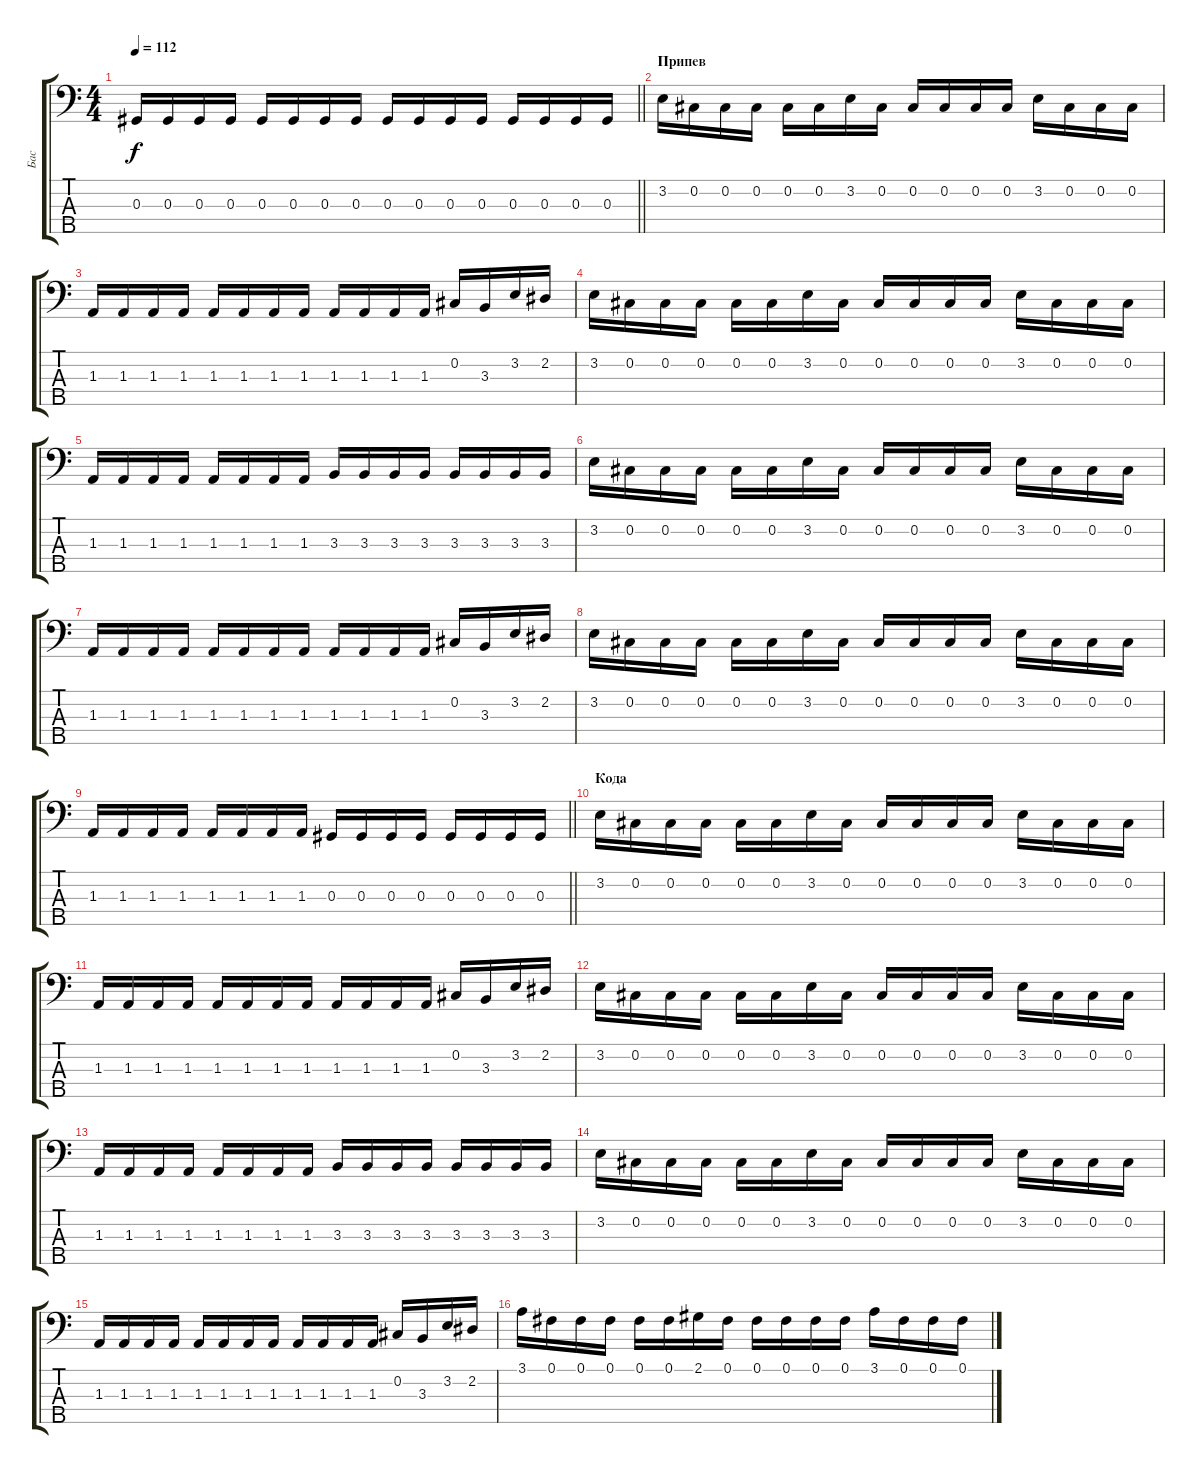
\track ("Бас" "Бас") {instrument electricbasspick}
\staff {score tabs}
\tuning (Gb2 Db2 Ab1 Eb1 Bb0) {hide}
\ts (4 4)
\tempo 112
\clef f4
\barLineRight lightlight
\ks aminor
0.3{t}.16{dy f} 0.3.16 0.3.16 0.3.16 0.3.16 0.3.16 0.3.16 0.3.16 0.3.16 0.3.16 0.3.16 0.3.16 0.3.16 0.3.16 0.3.16 0.3.16 |
\section ("" "Припев")
3.2.16 0.2.16 0.2.16 0.2.16 0.2.16 0.2.16 3.2.16 0.2.16 0.2.16 0.2.16 0.2.16 0.2.16 3.2.16 0.2.16 0.2.16 0.2.16 |
1.3.16 1.3.16 1.3.16 1.3.16 1.3.16 1.3.16 1.3.16 1.3.16 1.3.16 1.3.16 1.3.16 1.3.16 0.2.16 3.3.16 3.2.16 2.2.16 |
3.2.16 0.2.16 0.2.16 0.2.16 0.2.16 0.2.16 3.2.16 0.2.16 0.2.16 0.2.16 0.2.16 0.2.16 3.2.16 0.2.16 0.2.16 0.2.16 |
1.3.16 1.3.16 1.3.16 1.3.16 1.3.16 1.3.16 1.3.16 1.3.16 3.3.16 3.3.16 3.3.16 3.3.16 3.3.16 3.3.16 3.3.16 3.3.16 |
3.2.16 0.2.16 0.2.16 0.2.16 0.2.16 0.2.16 3.2.16 0.2.16 0.2.16 0.2.16 0.2.16 0.2.16 3.2.16 0.2.16 0.2.16 0.2.16 |
1.3.16 1.3.16 1.3.16 1.3.16 1.3.16 1.3.16 1.3.16 1.3.16 1.3.16 1.3.16 1.3.16 1.3.16 0.2.16 3.3.16 3.2.16 2.2.16 |
3.2.16 0.2.16 0.2.16 0.2.16 0.2.16 0.2.16 3.2.16 0.2.16 0.2.16 0.2.16 0.2.16 0.2.16 3.2.16 0.2.16 0.2.16 0.2.16 |
\barLineRight lightlight
1.3.16 1.3.16 1.3.16 1.3.16 1.3.16 1.3.16 1.3.16 1.3.16 0.3.16 0.3.16 0.3.16 0.3.16 0.3.16 0.3.16 0.3.16 0.3.16 |
\section ("" "Кода")
3.2.16 0.2.16 0.2.16 0.2.16 0.2.16 0.2.16 3.2.16 0.2.16 0.2.16 0.2.16 0.2.16 0.2.16 3.2.16 0.2.16 0.2.16 0.2.16 |
1.3.16 1.3.16 1.3.16 1.3.16 1.3.16 1.3.16 1.3.16 1.3.16 1.3.16 1.3.16 1.3.16 1.3.16 0.2.16 3.3.16 3.2.16 2.2.16 |
3.2.16 0.2.16 0.2.16 0.2.16 0.2.16 0.2.16 3.2.16 0.2.16 0.2.16 0.2.16 0.2.16 0.2.16 3.2.16 0.2.16 0.2.16 0.2.16 |
1.3.16 1.3.16 1.3.16 1.3.16 1.3.16 1.3.16 1.3.16 1.3.16 3.3.16 3.3.16 3.3.16 3.3.16 3.3.16 3.3.16 3.3.16 3.3.16 |
3.2.16 0.2.16 0.2.16 0.2.16 0.2.16 0.2.16 3.2.16 0.2.16 0.2.16 0.2.16 0.2.16 0.2.16 3.2.16 0.2.16 0.2.16 0.2.16 |
1.3.16 1.3.16 1.3.16 1.3.16 1.3.16 1.3.16 1.3.16 1.3.16 1.3.16 1.3.16 1.3.16 1.3.16 0.2.16 3.3.16 3.2.16 2.2.16 |
3.1.16 0.1.16 0.1.16 0.1.16 0.1.16 0.1.16 2.1.16 0.1.16 0.1.16 0.1.16 0.1.16 0.1.16 3.1.16 0.1.16 0.1.16 0.1.16
